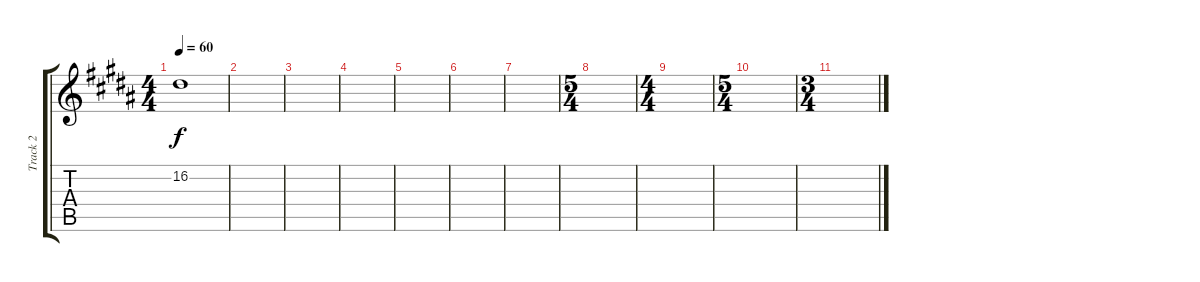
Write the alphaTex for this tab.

\track ("Track 2" "Track 2") {instrument trumpet}
\staff {score tabs}
\tuning (E4 B3 G3 D3 A2 E2) {hide}
\ts (4 4)
\tempo 60
\clef g2
\ks b
16.2{t}.1{dy f volume 0} |
|
|
|
|
|
|
\ts (5 4)
|
\ts (4 4)
|
\ts (5 4)
|
\ts (3 4)
